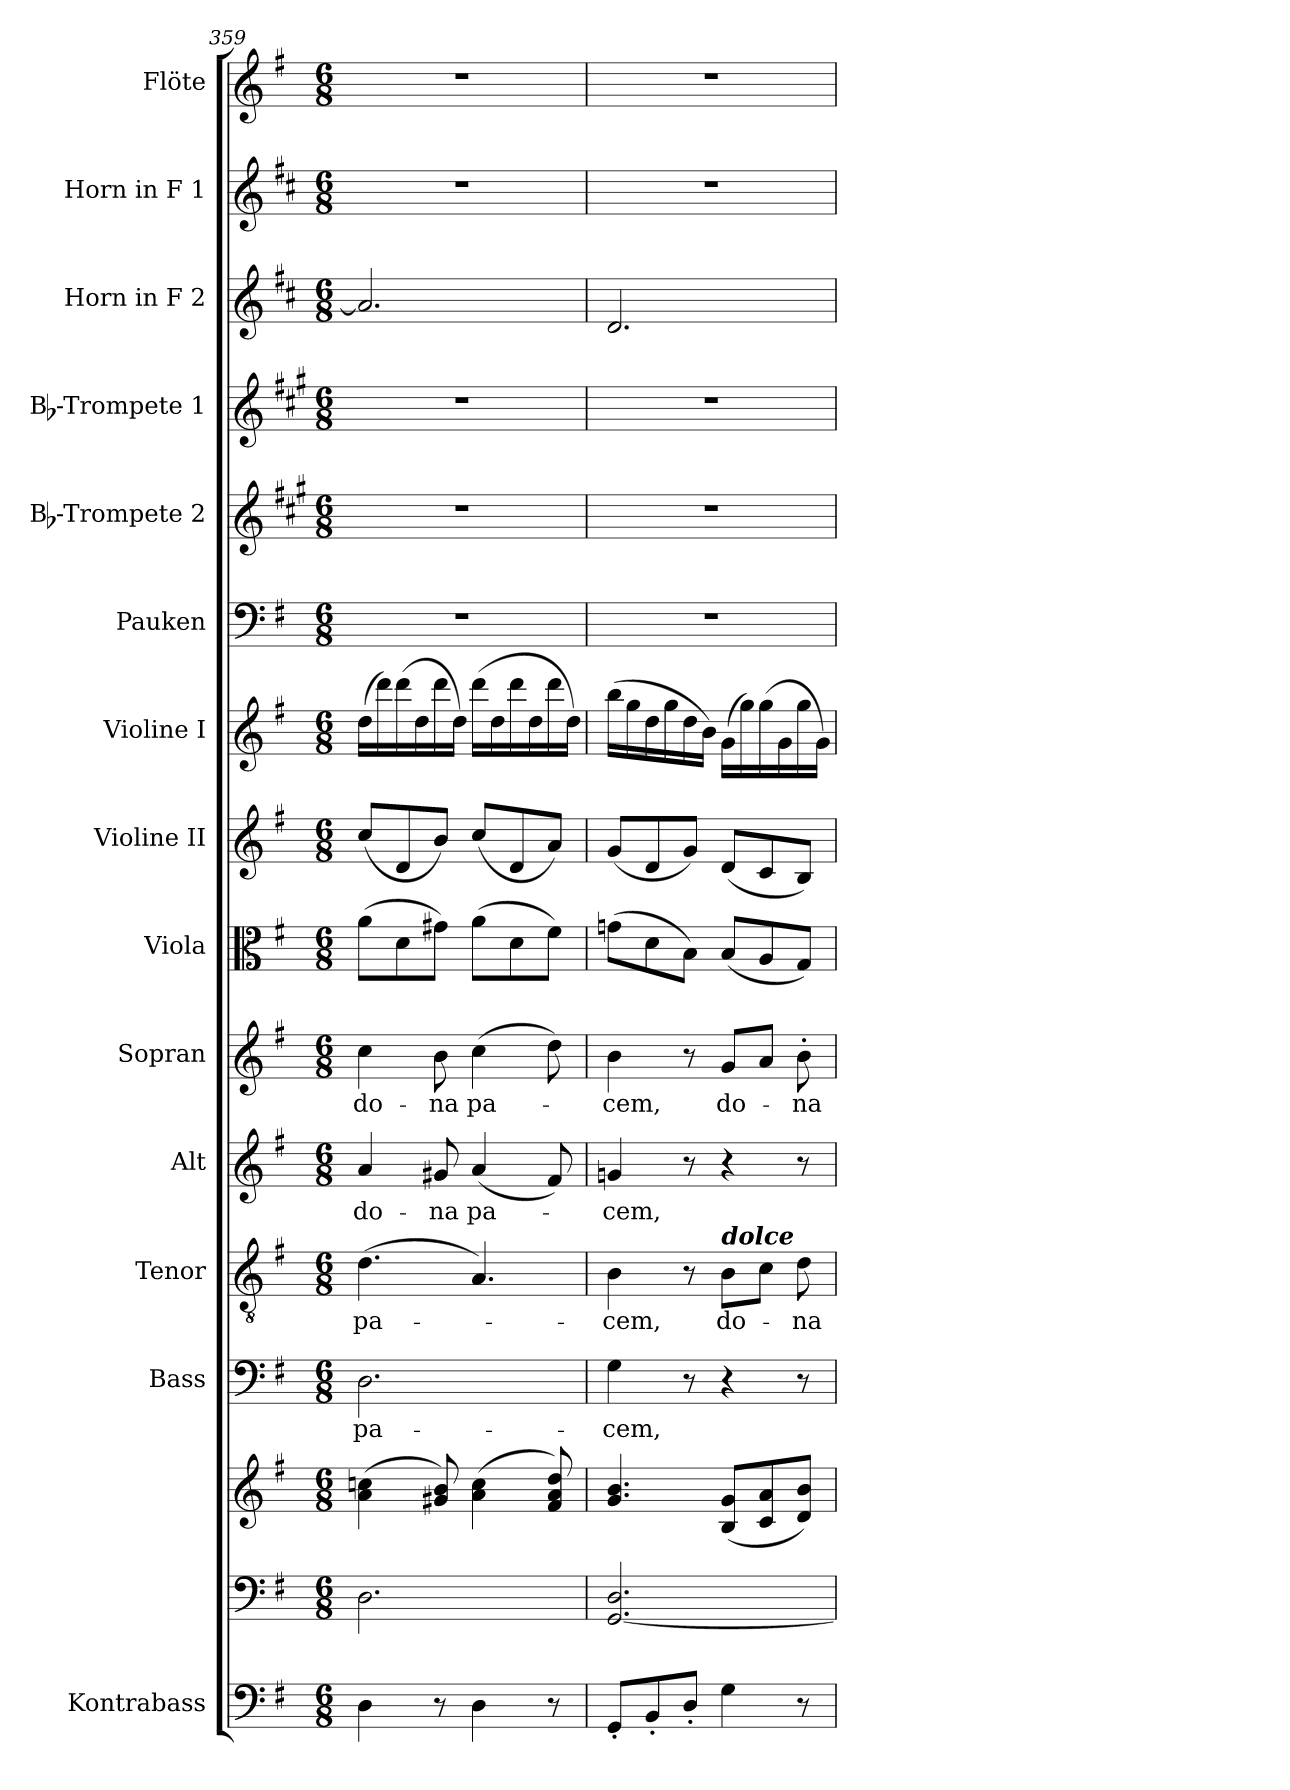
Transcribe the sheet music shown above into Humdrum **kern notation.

**kern	**kern	**kern	**kern	**text	**kern	**text	**kern	**text	**kern	**text	**kern	**kern	**kern	**kern	**kern	**kern	**kern	**kern	**kern
*part15	*part14	*part14	*part13	*part13	*part12	*part12	*part11	*part11	*part10	*part10	*part9	*part8	*part7	*part6	*part5	*part4	*part3	*part2	*part1
*staff16	*staff15	*staff14	*staff13	*staff13	*staff12	*staff12	*staff11	*staff11	*staff10	*staff10	*staff9	*staff8	*staff7	*staff6	*staff5	*staff4	*staff3	*staff2	*staff1
*I"Kontrabass	*	*	*I"Bass	*	*I"Tenor	*	*I"Alt	*	*I"Sopran	*	*I"Viola	*I"Violine II	*I"Violine I	*I"Pauken	*I"Bb-Trompete 2	*I"Bb-Trompete 1	*I"Horn in F 2	*I"Horn in F 1	*I"Flöte
*I'Kb.	*	*	*I'B.	*	*I'T.	*	*I'A.	*	*I'S.	*	*I'Vla.	*I'Vl. II	*I'Vl. I	*I'Pk.	*I'Bb Trp. 2	*I'Bb Trp. 1	*	*	*I'Fl.
*clefF4	*clefF4	*clefG2	*clefF4	*	*clefGv2	*	*clefG2	*	*clefG2	*	*clefC3	*clefG2	*clefG2	*clefF4	*clefG2	*clefG2	*clefG2	*clefG2	*clefG2
*ITrd7c12	*	*	*	*	*	*	*	*	*	*	*	*	*	*	*ITrd1c2	*ITrd1c2	*ITrd4c7	*ITrd4c7	*
*k[f#]	*k[f#]	*k[f#]	*k[f#]	*	*k[f#]	*	*k[f#]	*	*k[f#]	*	*k[f#]	*k[f#]	*k[f#]	*k[f#]	*k[f#]	*k[f#]	*k[f#]	*k[f#]	*k[f#]
*G:	*G:	*G:	*G:	*	*G:	*	*G:	*	*G:	*	*G:	*G:	*G:	*G:	*G:	*G:	*G:	*G:	*G:
*M6/8	*M6/8	*M6/8	*M6/8	*	*M6/8	*	*M6/8	*	*M6/8	*	*M6/8	*M6/8	*M6/8	*M6/8	*M6/8	*M6/8	*M6/8	*M6/8	*M6/8
=359	=359	=359	=359	=359	=359	=359	=359	=359	=359	=359	=359	=359	=359	=359	=359	=359	=359	=359	=359
!	!	!	!	!LO:LY:b	!	!LO:LY:b	!	!LO:LY:b	!	!LO:LY:b	!	!	!	!	!	!	!	!	!
4DD\	2.D\	(>4a\ 4ccn\	2.D\	pa-	(>4.d\	pa-	4a/	do-	4cc\	do-	(>8a\L	(<8cc/L	(>16dd\LL	2.r	2.r	2.r	2.d/]	2.r	2.r
.	.	.	.	.	.	.	.	.	.	.	.	.	16ddd\)	.	.	.	.	.	.
.	.	.	.	.	.	.	.	.	.	.	8d\	8d/	(>16ddd\	.	.	.	.	.	.
.	.	.	.	.	.	.	.	.	.	.	.	.	16dd\	.	.	.	.	.	.
!	!	!	!	!	!	!	!	!LO:LY:b	!	!LO:LY:b	!	!	!	!	!	!	!	!	!
8r	.	8g#X/ 8b/)	.	.	.	.	8g#X/	-na	8b\	-na	8g#X\J)	8b/J)	16ddd\	.	.	.	.	.	.
.	.	.	.	.	.	.	.	.	.	.	.	.	16dd\JJ)	.	.	.	.	.	.
!	!	!	!	!	!	!	!	!LO:LY:b	!	!LO:LY:b	!	!	!	!	!	!	!	!	!
4DD\	.	(>4a\ 4cc\	.	.	4.A/)	.	(<4a/	pa-	(>4cc\	pa-	(>8a\L	(<8cc/L	(>16ddd\LL	.	.	.	.	.	.
.	.	.	.	.	.	.	.	.	.	.	.	.	16dd\	.	.	.	.	.	.
.	.	.	.	.	.	.	.	.	.	.	8d\	8d/	16ddd\	.	.	.	.	.	.
.	.	.	.	.	.	.	.	.	.	.	.	.	16dd\	.	.	.	.	.	.
8r	.	8f#/ 8a/ 8dd/)	.	.	.	.	8f#/)	.	8dd\)	.	8f#\J)	8a/J)	16ddd\	.	.	.	.	.	.
.	.	.	.	.	.	.	.	.	.	.	.	.	16dd\JJ)	.	.	.	.	.	.
=360	=360	=360	=360	=360	=360	=360	=360	=360	=360	=360	=360	=360	=360	=360	=360	=360	=360	=360	=360
!	!	!	!	!LO:LY:b	!	!LO:LY:b	!	!LO:LY:b	!	!LO:LY:b	!	!	!	!	!	!	!	!	!
8GGG'</L	[2.GG/ 2.D/	4.g/ 4.b/	4G\	-cem,	4B\	-cem,	4gn/	-cem,	4b\	-cem,	(>8gn\L	(<8g/L	(>16bb\LL	2.r	2.r	2.r	2.G/	2.r	2.r
.	.	.	.	.	.	.	.	.	.	.	.	.	16gg\	.	.	.	.	.	.
8BBB'</	.	.	.	.	.	.	.	.	.	.	8d\	8d/	16dd\	.	.	.	.	.	.
.	.	.	.	.	.	.	.	.	.	.	.	.	16gg\	.	.	.	.	.	.
8DD'</J	.	.	8r	.	8r	.	8r	.	8r	.	8B\J)	8g/J)	16dd\	.	.	.	.	.	.
.	.	.	.	.	.	.	.	.	.	.	.	.	16b\JJ)	.	.	.	.	.	.
!	!	!	!	!	!LO:TX:a:Bi:t=dolce	!	!	!	!	!	!	!	!	!	!	!	!	!	!
!	!	!	!	!	!	!LO:LY:b	!	!	!	!LO:LY:b	!	!	!	!	!	!	!	!	!
4GG\	.	(<8B/ 8g/L	4r	.	8B\L	do-	4r	.	8g/L	do-	(<8B/L	(<8d/L	(>16g\LL	.	.	.	.	.	.
.	.	.	.	.	.	.	.	.	.	.	.	.	16gg\)	.	.	.	.	.	.
.	.	8c/ 8a/	.	.	8c\J	.	.	.	8a/J	.	8A/	8c/	(>16gg\	.	.	.	.	.	.
.	.	.	.	.	.	.	.	.	.	.	.	.	16g\	.	.	.	.	.	.
!	!	!	!	!	!	!LO:LY:b	!	!	!	!LO:LY:b	!	!	!	!	!	!	!	!	!
8r	.	8d/ 8b/J)	8r	.	8d\	-na	8r	.	8b'>\	-na	8G/J)	8B/J)	16gg\	.	.	.	.	.	.
.	.	.	.	.	.	.	.	.	.	.	.	.	16g\JJ)	.	.	.	.	.	.
=	=	=	=	=	=	=	=	=	=	=	=	=	=	=	=	=	=	=	=
*-	*-	*-	*-	*-	*-	*-	*-	*-	*-	*-	*-	*-	*-	*-	*-	*-	*-	*-	*-
